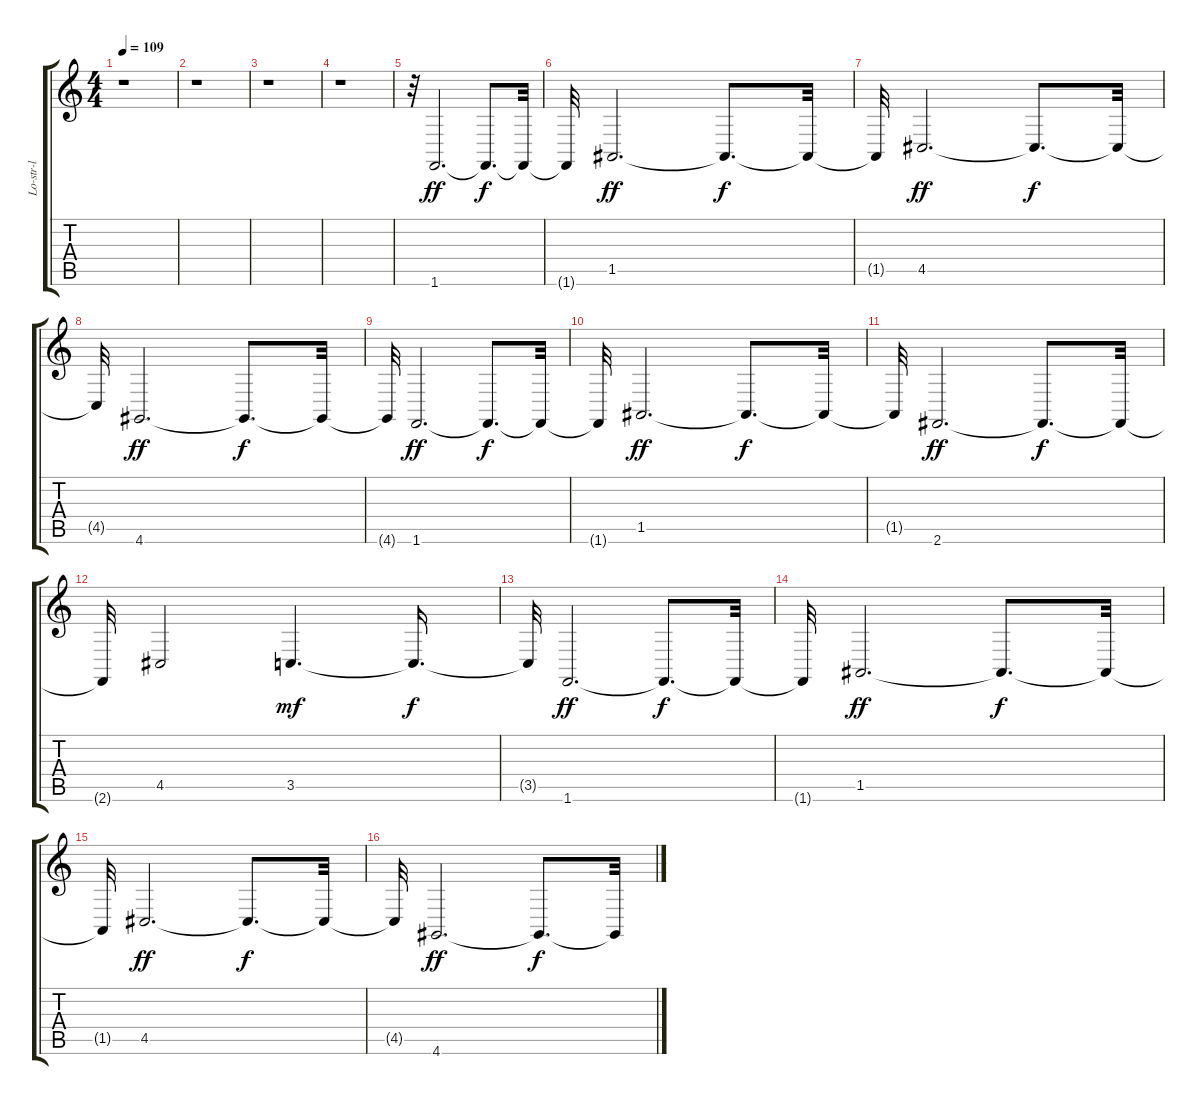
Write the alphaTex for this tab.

\track ("Lo-str-l" "Lo-str-l") {instrument stringensemble1}
\staff {score tabs}
\tuning (E4 B3 G3 D3 A2 E2) {hide}
\ts (4 4)
\tempo 109
\clef g2
\ks c
r.1{dy f} |
r.1 |
r.1 |
r.1 |
r.32 1.6.2{d dy ff volume 13} 1.6{t}.8{d dy f} 1.6{t}.32 |
1.6{t}.32 1.5.2{d dy ff} 1.5{t}.8{d dy f} 1.5{t}.32 |
1.5{t}.32 4.5.2{d dy ff} 4.5{t}.8{d dy f} 4.5{t}.32 |
4.5{t}.32 4.6.2{d dy ff} 4.6{t}.8{d dy f} 4.6{t}.32 |
4.6{t}.32 1.6.2{d dy ff} 1.6{t}.8{d dy f} 1.6{t}.32 |
1.6{t}.32 1.5.2{d dy ff} 1.5{t}.8{d dy f} 1.5{t}.32 |
1.5{t}.32 2.6.2{d dy ff} 2.6{t}.8{d dy f} 2.6{t}.32 |
2.6{t}.32 4.5.2 3.5.4{d dy mf} 3.5{t}.16{d dy f} |
3.5{t}.32 1.6.2{d dy ff} 1.6{t}.8{d dy f} 1.6{t}.32 |
1.6{t}.32 1.5.2{d dy ff} 1.5{t}.8{d dy f} 1.5{t}.32 |
1.5{t}.32 4.5.2{d dy ff} 4.5{t}.8{d dy f} 4.5{t}.32 |
4.5{t}.32 4.6.2{d dy ff} 4.6{t}.8{d dy f} 4.6{t}.32
